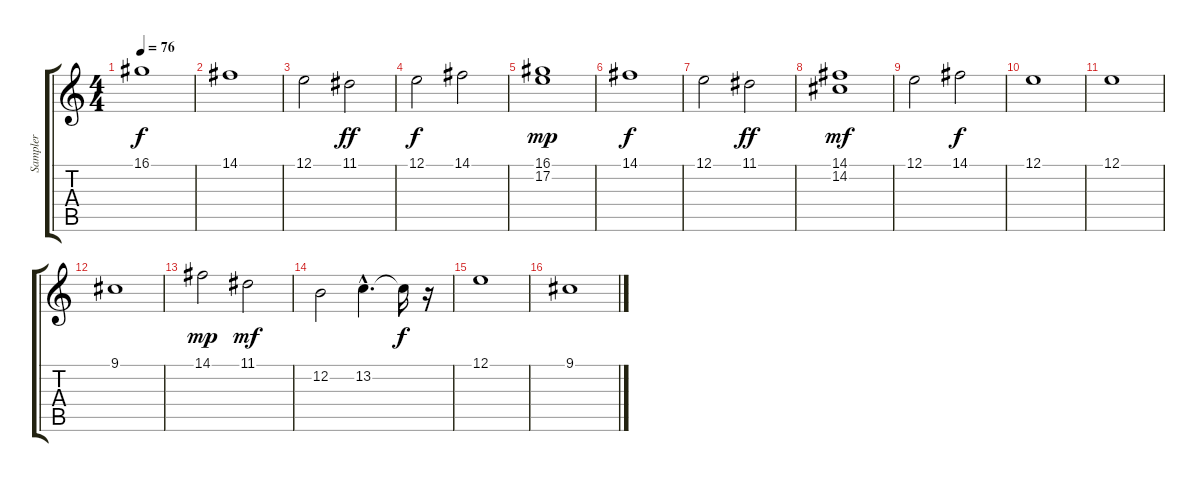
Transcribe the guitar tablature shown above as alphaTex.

\track ("Sampler" "Sampler") {instrument pad8sweep}
\staff {score tabs}
\tuning (E4 B3 G3 D3 A2 E2) {hide}
\ts (4 4)
\tempo 76
\clef g2
\ks c
16.1.1{dy f} |
14.1.1 |
12.1.2 11.1.2{dy ff} |
12.1.2{dy f} 14.1.2 |
(16.1 17.2).1{dy mp} |
14.1.1{dy f} |
12.1.2 11.1.2{dy ff} |
(14.1 14.2).1{dy mf} |
12.1.2 14.1.2{dy f} |
12.1.1 |
12.1.1 |
9.1.1 |
14.1.2{dy mp} 11.1.2{dy mf} |
12.2.2 13.2{hac}.4{d} 13.2{t}.16{dy f} r.16 |
12.1.1 |
9.1.1
